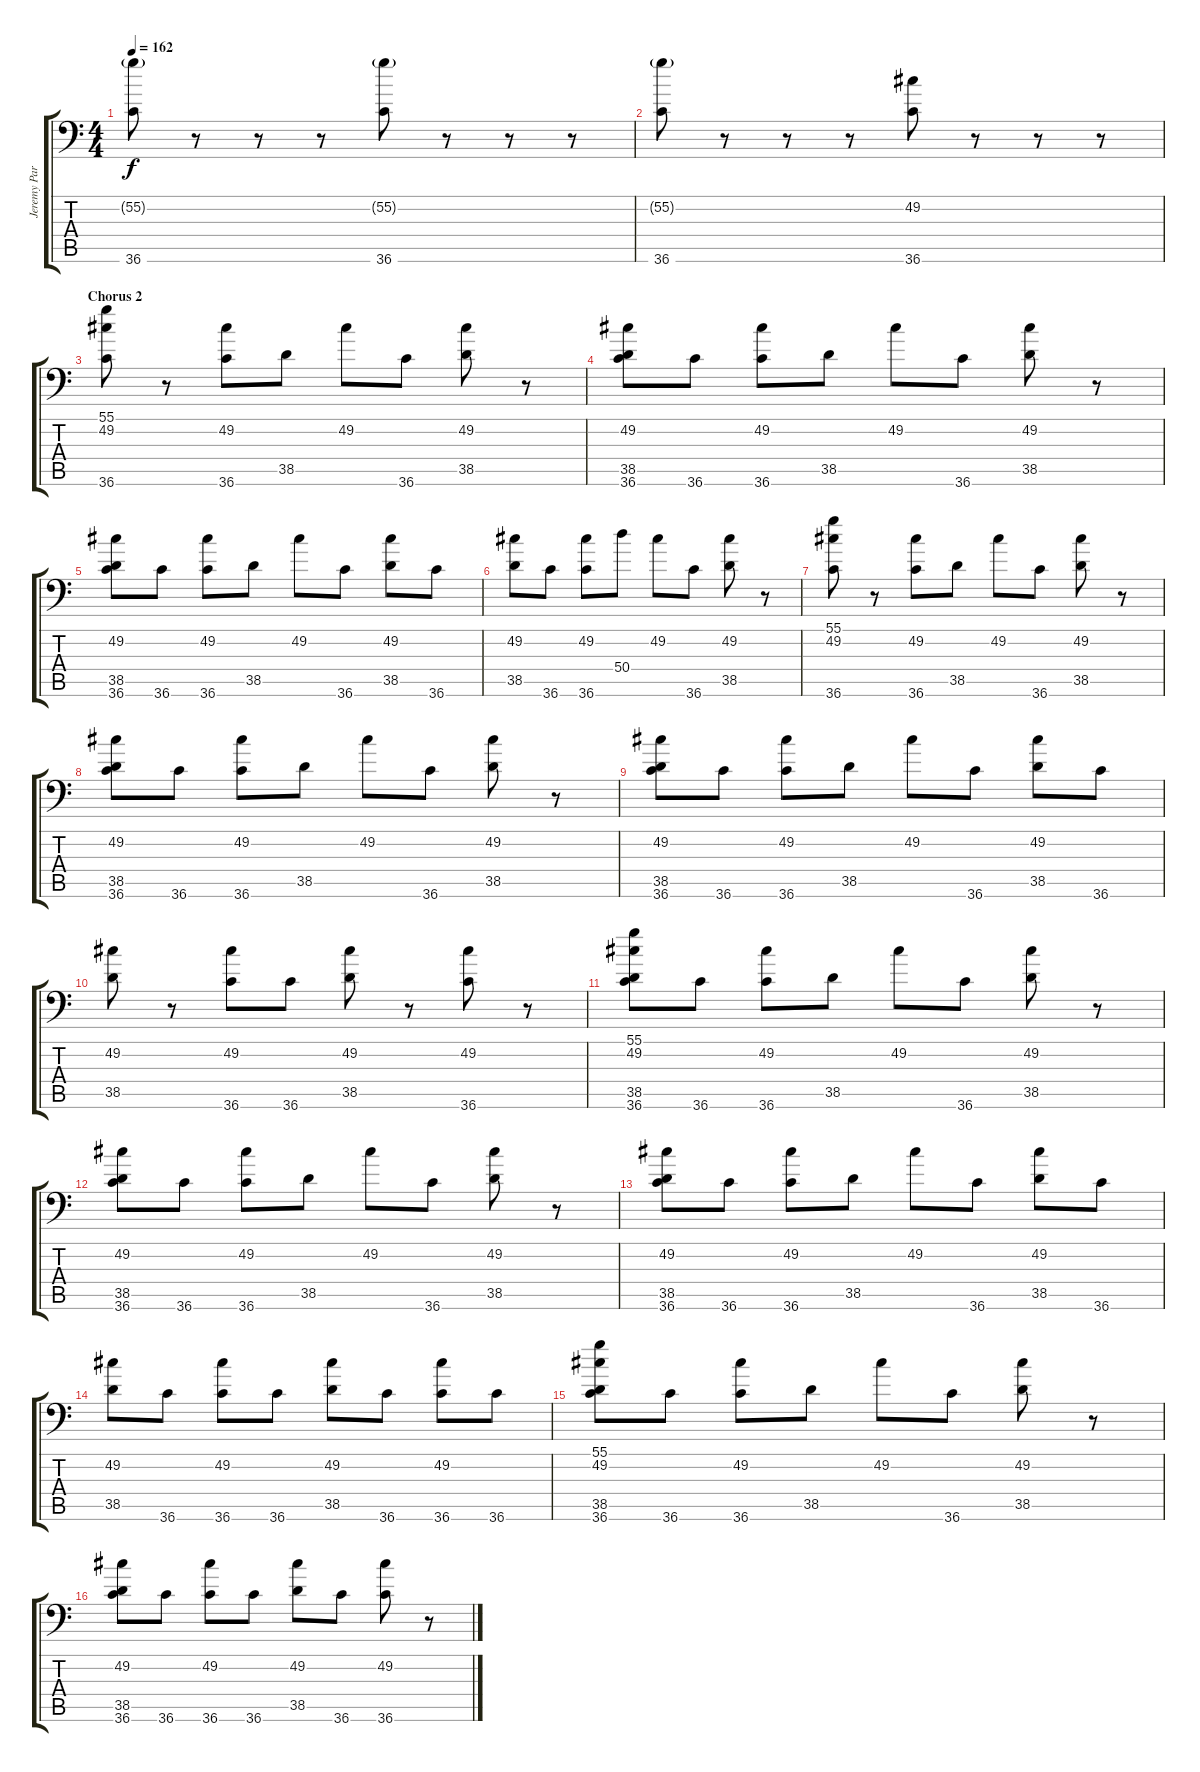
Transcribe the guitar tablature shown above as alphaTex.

\track ("Jeremy Park" "Jeremy Par") {instrument acousticgrandpiano}
\staff {score tabs}
\tuning (C-1 C-1 C-1 C-1 C-1 C-1) {hide}
\ts (4 4)
\tempo 162
\clef f4
\ks c
(55.2{g} 36.6).8{dy f} r.8 r.8 r.8 (55.2{g} 36.6).8 r.8 r.8 r.8 |
(55.2{g} 36.6).8 r.8 r.8 r.8 (49.2 36.6).8 r.8 r.8 r.8 |
\section ("" "Chorus 2")
(55.1 49.2 36.6).8 r.8 (49.2 36.6).8 38.5.8 49.2.8 36.6.8 (49.2 38.5).8 r.8 |
(49.2 38.5 36.6).8 36.6.8 (49.2 36.6).8 38.5.8 49.2.8 36.6.8 (49.2 38.5).8 r.8 |
(49.2 38.5 36.6).8 36.6.8 (49.2 36.6).8 38.5.8 49.2.8 36.6.8 (49.2 38.5).8 36.6.8 |
(49.2 38.5).8 36.6.8 (49.2 36.6).8 50.4.8 49.2.8 36.6.8 (49.2 38.5).8 r.8 |
(55.1 49.2 36.6).8 r.8 (49.2 36.6).8 38.5.8 49.2.8 36.6.8 (49.2 38.5).8 r.8 |
(49.2 38.5 36.6).8 36.6.8 (49.2 36.6).8 38.5.8 49.2.8 36.6.8 (49.2 38.5).8 r.8 |
(49.2 38.5 36.6).8 36.6.8 (49.2 36.6).8 38.5.8 49.2.8 36.6.8 (49.2 38.5).8 36.6.8 |
(49.2 38.5).8 r.8 (49.2 36.6).8 36.6.8 (49.2 38.5).8 r.8 (49.2 36.6).8 r.8 |
(55.1 49.2 38.5 36.6).8 36.6.8 (49.2 36.6).8 38.5.8 49.2.8 36.6.8 (49.2 38.5).8 r.8 |
(49.2 38.5 36.6).8 36.6.8 (49.2 36.6).8 38.5.8 49.2.8 36.6.8 (49.2 38.5).8 r.8 |
(49.2 38.5 36.6).8 36.6.8 (49.2 36.6).8 38.5.8 49.2.8 36.6.8 (49.2 38.5).8 36.6.8 |
(49.2 38.5).8 36.6.8 (49.2 36.6).8 36.6.8 (49.2 38.5).8 36.6.8 (49.2 36.6).8 36.6.8 |
(55.1 49.2 38.5 36.6).8 36.6.8 (49.2 36.6).8 38.5.8 49.2.8 36.6.8 (49.2 38.5).8 r.8 |
(49.2 38.5 36.6).8 36.6.8 (49.2 36.6).8 36.6.8 (49.2 38.5).8 36.6.8 (49.2 36.6).8 r.8
